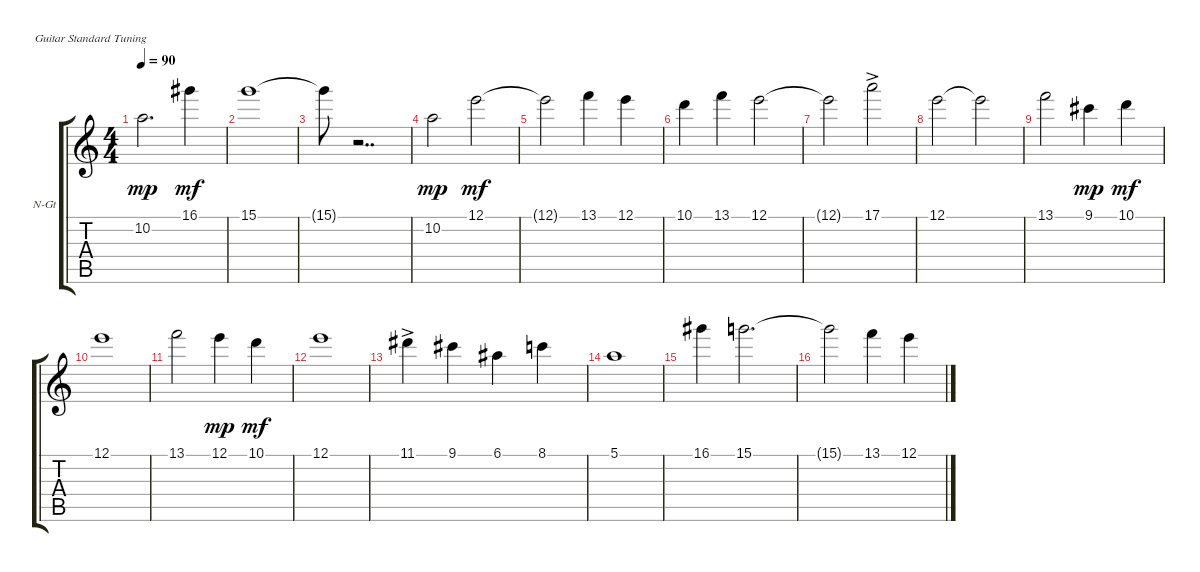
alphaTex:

\defaultSystemsLayout 4
\bracketExtendMode groupsimilarinstruments
\firstSystemTrackNameOrientation horizontal
\otherSystemsTrackNameOrientation horizontal
\track ("Nylon Guitar" "N-Gt") {instrument acousticguitarnylon}
\staff {score tabs}
\tuning (E4 B3 G3 D3 A2 E2)
\ts (4 4)
\tempo 90
\clef g2
\ks c
10.2.2{d dy mp instrument acousticguitarnylon} 16.1.4{dy mf} |
15.1.1 |
15.1{t}.8 r.2{dd} |
10.2.2{dy mp} 12.1.2{dy mf} |
12.1{t}.2 13.1.4 12.1.4 |
10.1.4 13.1.4 12.1.2 |
12.1{t}.2 17.1{ac}.2 |
12.1.2 12.1{t}.2 |
13.1.2 9.1.4{dy mp} 10.1.4{dy mf} |
12.1.1 |
13.1.2 12.1.4{dy mp} 10.1.4{dy mf} |
12.1.1 |
11.1{ac}.4 9.1.4 6.1.4 8.1.4 |
5.1.1 |
16.1.4 15.1.2{d} |
15.1{t}.2 13.1.4 12.1.4
